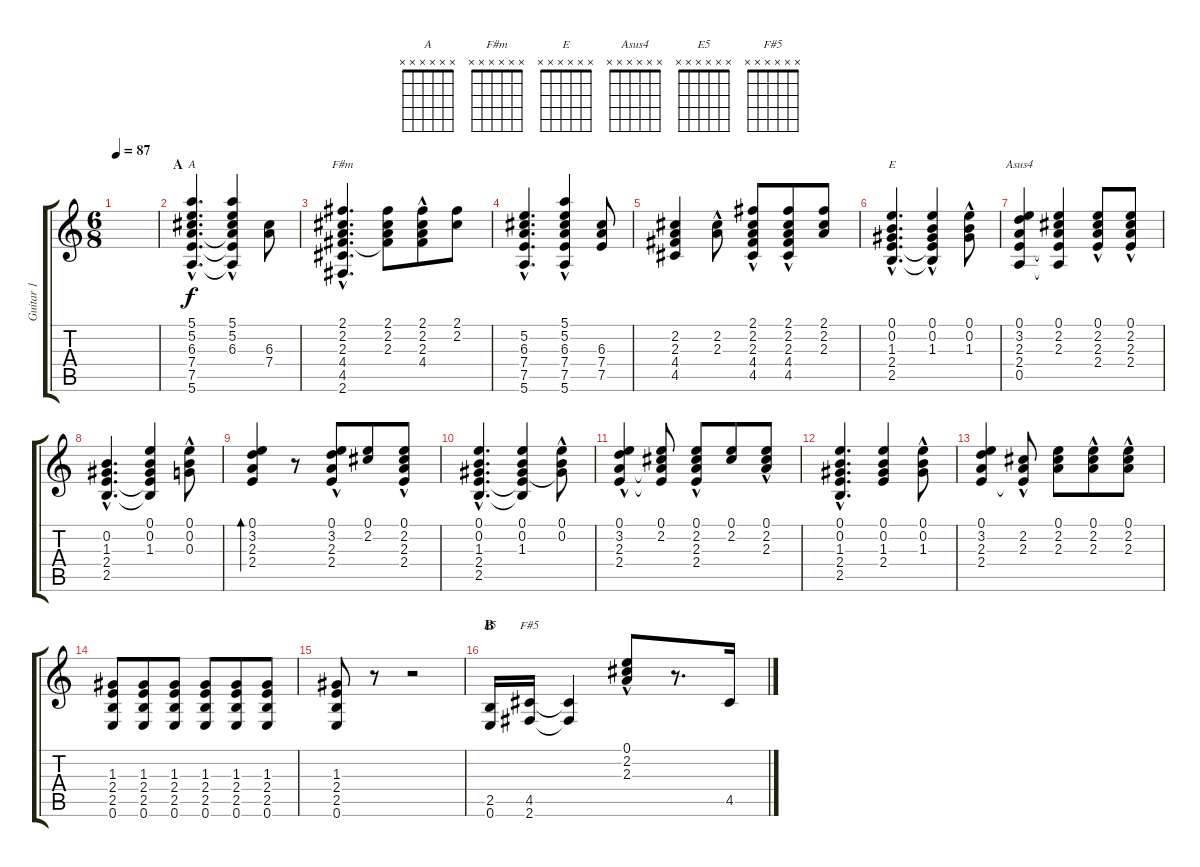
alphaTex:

\track ("Guitar 1" "Guitar 1") {instrument electricguitarclean}
\staff {score tabs}
\tuning (E4 B3 G3 D3 A2 E2) {hide}
\chord ("A" x x x x x x) {firstfret 0}
\chord ("F#m" x x x x x x) {firstfret 0}
\chord ("E" x x x x x x) {firstfret 0}
\chord ("Asus4" x x x x x x) {firstfret 0}
\chord ("E5" x x x x x x) {firstfret 0}
\chord ("F#5" x x x x x x) {firstfret 0}
\ts (6 8)
\tempo 87
\clef g2
\ks c
|
\section ("" "A")
(5.1{hac} 5.2{hac} 6.3{hac} 7.4 7.5{hac} 5.6{hac}).4{d ch "A" instrument electricguitarclean} (5.1{hac} 5.2{hac} 6.3{hac} 7.4{t} 7.5{t} 5.6{t}).4 (6.3 7.4).8 |
(2.1{hac} 2.2{hac} 2.3{hac} 4.4{hac} 4.5{hac} 2.6{hac}).4{d ch "F#m"} (2.1 2.2 2.3 4.4{t}).8 (2.1 2.2 2.3 4.4{hac}).8 (2.1 2.2).8 |
(5.2{hac} 6.3{hac} 7.4{hac} 7.5{hac} 5.6{hac}).4{d} (5.1 5.2{hac} 6.3 7.4 7.5 5.6{hac}).4 (6.3 7.4 7.5).8 |
(2.2 2.3 4.4 4.5).4 (2.2{hac} 2.3).8 (2.1 2.2{hac} 2.3 4.4 4.5).8 (2.1 2.2 2.3{hac} 4.4{hac} 4.5).8 (2.1 2.2 2.3).8 |
(0.1{hac} 0.2{hac} 1.3{hac} 2.4{hac} 2.5{hac}).4{d ch "E"} (0.1{hac} 0.2{hac} 1.3 2.4{t} 2.5{t}).4 (0.1{hac} 0.2{hac} 1.3{hac}).8 |
(0.1 3.2 2.3 2.4 0.5).4{ch "Asus4"} (0.1 2.2 2.3 2.4{t} 0.5{t}).4 (0.1{hac} 2.2{hac} 2.3 2.4).8 (0.1{hac} 2.2{hac} 2.3{hac} 2.4{hac}).8 |
(0.2{hac} 1.3{hac} 2.4{hac} 2.5{hac}).4{d} (0.1 0.2 1.3 2.4{t} 2.5{t}).4 (0.1{hac} 0.2{hac} 0.3{hac}).8 |
(0.1 3.2 2.3 2.4).4{bd 120} r.8 (0.1 3.2 2.3 2.4{hac}).8 (0.1 2.2).8 (0.1{hac} 2.2{hac} 2.3{hac} 2.4{hac}).8 |
(0.1{hac} 0.2{hac} 1.3{hac} 2.4{hac} 2.5{hac}).4{d} (0.1 0.2 1.3 2.4{t} 2.5{t}).4 (0.1{hac} 0.2{hac} 1.3{t}).8 |
(0.1{hac} 3.2 2.3 2.4).4 (0.1 2.2 2.3{t} 2.4{t}).8 (0.1{hac} 2.2 2.3 2.4).8 (0.1 2.2).8 (0.1{hac} 2.2{hac} 2.3{hac}).8 |
(0.1{hac} 0.2{hac} 1.3{hac} 2.4{hac} 2.5{hac}).4{d} (0.1 0.2 1.3 2.4).4 (0.1{hac} 0.2 1.3).8 |
(0.1 3.2 2.3 2.4).4 (2.2{hac} 2.3{hac} 2.4{hac t}).8 (0.1 2.2 2.3).8 (0.1 2.2 2.3{hac}).8 (0.1{hac} 2.2{hac} 2.3{hac}).8 |
(1.3 2.4 2.5 0.6).8 (1.3 2.4 2.5 0.6).8 (1.3 2.4 2.5 0.6).8 (1.3 2.4 2.5 0.6).8 (1.3 2.4 2.5 0.6).8 (1.3 2.4 2.5 0.6).8 |
(1.3 2.4 2.5 0.6).8 r.8 r.2 |
\section ("" "B")
(2.5 0.6).16{ch "E5"} (4.5 2.6).16{ch "F#5"} (4.5{t} 2.6{t}).4 (0.1{hac} 2.2{hac} 2.3{hac}).8 r.8{d} 4.5.16
